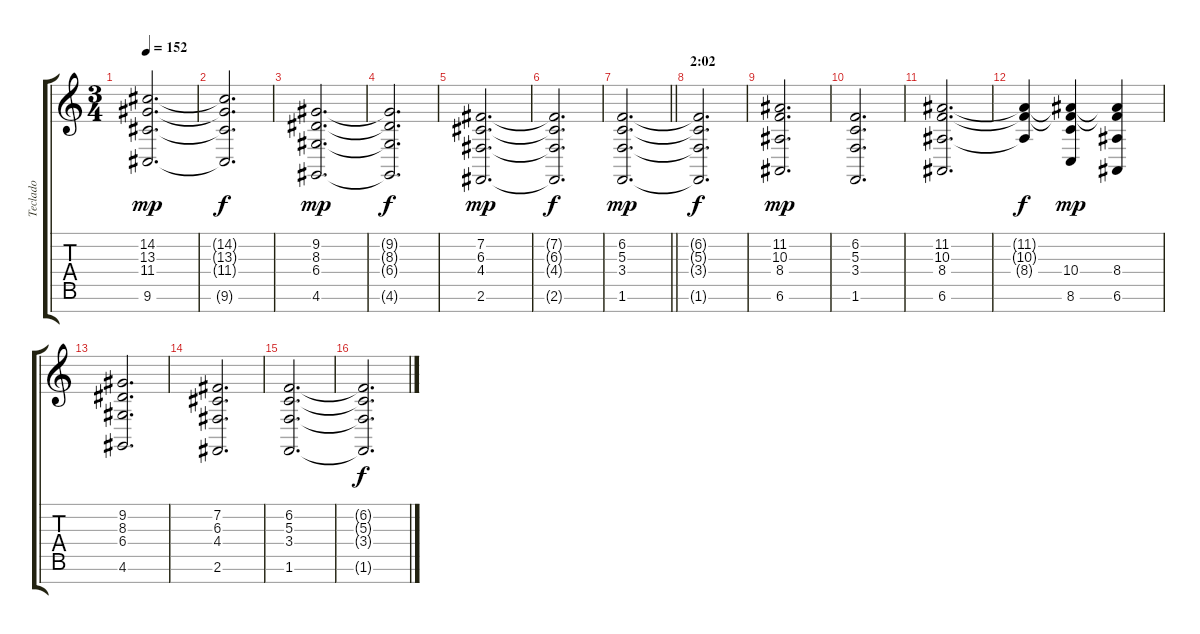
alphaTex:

\track ("Teclado" "Teclado") {instrument stringensemble1}
\staff {score tabs}
\tuning (E4 B3 G3 D3 A2 E2 B1) {hide}
\ts (3 4)
\tempo 152
\clef g2
\ks c
(14.2 13.3 11.4 9.6).2{d dy mp} |
(14.2{t} 13.3{t} 11.4{t} 9.6{t}).2{d dy f} |
(9.2 8.3 6.4 4.6).2{d dy mp} |
(9.2{t} 8.3{t} 6.4{t} 4.6{t}).2{d dy f} |
(7.2 6.3 4.4 2.6).2{d dy mp} |
(7.2{t} 6.3{t} 4.4{t} 2.6{t}).2{d dy f} |
\barLineRight lightlight
(6.2 5.3 3.4 1.6).2{d dy mp} |
\section ("" "2:02")
(6.2{t} 5.3{t} 3.4{t} 1.6{t}).2{d dy f} |
(11.2 10.3 8.4 6.6).2{d dy mp} |
(6.2 5.3 3.4 1.6).2{d} |
(11.2 10.3 8.4 6.6).2{d} |
(11.2{t} 10.3{t} 8.4{t}).4{dy f} (11.2{t} 10.3{t} 10.4 8.6).4{dy mp} (11.2{t} 10.3{t} 8.4 6.6).4 |
(9.2 8.3 6.4 4.6).2{d} |
(7.2 6.3 4.4 2.6).2{d} |
(6.2 5.3 3.4 1.6).2{d} |
(6.2{t} 5.3{t} 3.4{t} 1.6{t}).2{d dy f}
